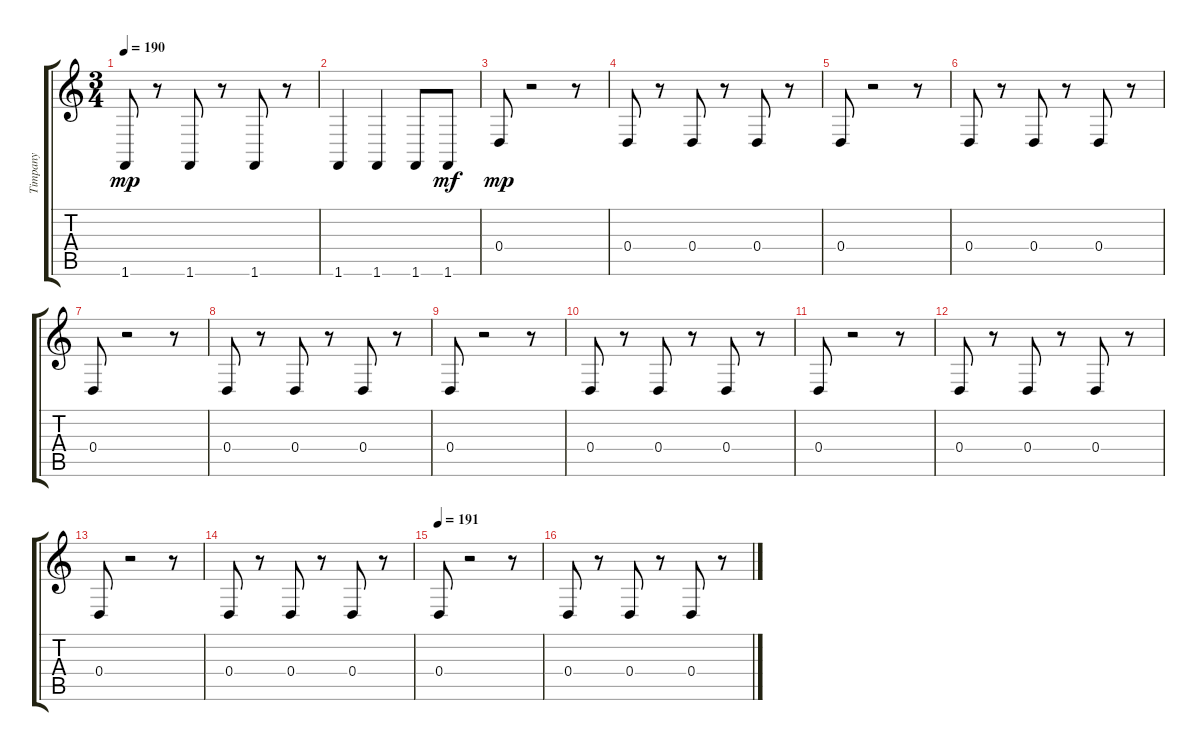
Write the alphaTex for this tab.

\track ("Timpany" "Timpany") {instrument timpani}
\staff {score tabs}
\tuning (E4 B3 G3 D3 A2 E2) {hide}
\ts (3 4)
\tempo 190
\clef g2
\ks c
1.6.8{dy mp} r.8 1.6.8 r.8 1.6.8 r.8 |
1.6.4 1.6.4 1.6.8 1.6.8{dy mf} |
0.4.8{dy mp} r.2 r.8 |
0.4.8 r.8 0.4.8 r.8 0.4.8 r.8 |
0.4.8 r.2 r.8 |
0.4.8 r.8 0.4.8 r.8 0.4.8 r.8 |
0.4.8 r.2 r.8 |
0.4.8 r.8 0.4.8 r.8 0.4.8 r.8 |
0.4.8 r.2 r.8 |
0.4.8 r.8 0.4.8 r.8 0.4.8 r.8 |
0.4.8 r.2 r.8 |
0.4.8 r.8 0.4.8 r.8 0.4.8 r.8 |
0.4.8 r.2 r.8 |
0.4.8 r.8 0.4.8 r.8 0.4.8 r.8 |
\tempo 191
0.4.8 r.2 r.8 |
0.4.8 r.8 0.4.8 r.8 0.4.8 r.8
